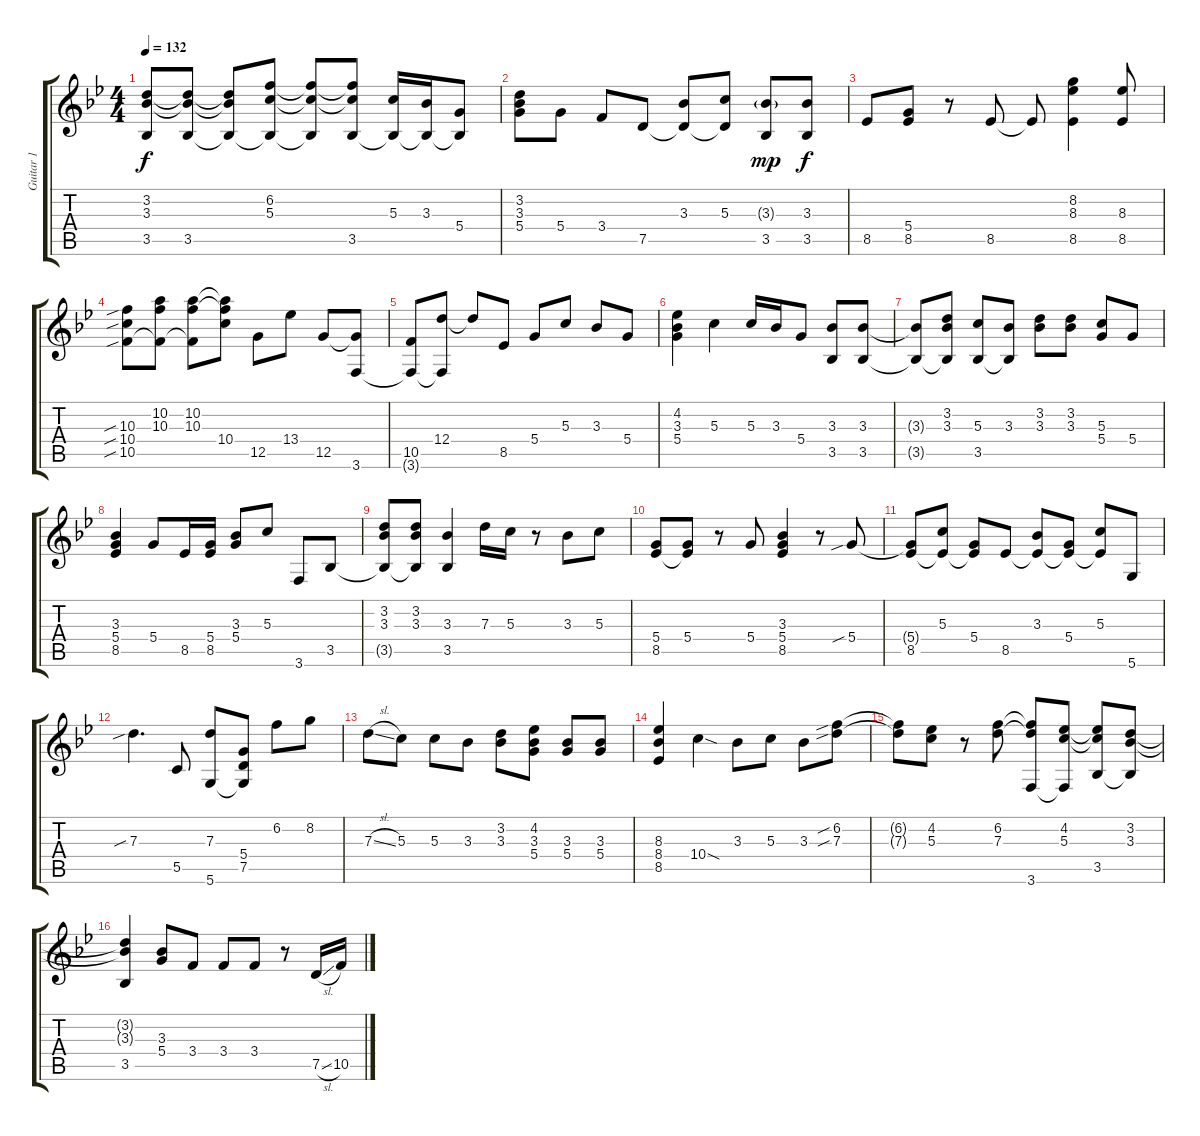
\track ("Guitar 1" "Guitar 1") {instrument electricguitarclean}
\staff {score tabs}
\tuning (D4 B3 G3 D3 G2 D2) {hide}
\ts (4 4)
\tempo 132
\clef g2
\ks bb
(3.2 3.3 3.5{t}).8{dy f} (3.2{t} 3.3{t} 3.5).8 (3.2{t} 3.3{t} 3.5{t}).8 (6.2 5.3 3.5{t}).8 (6.2{t} 5.3{t} 3.5{t}).8 (6.2{t} 5.3{t} 3.5).8 (5.3 3.5{t}).16 (3.3 3.5{t}).16 (5.4 3.5{t}).8 |
(3.2 3.3 5.4).8 5.4.8 3.4.8 7.5.8 (3.3 7.5{t}).8 (5.3 7.5{t}).8 (3.3{g} 3.5).8{dy mp} (3.3 3.5).8{dy f} |
8.5.8 (5.4 8.5).8 r.8 8.5.8 8.5{t}.8 (8.2 8.3 8.5).4 (8.3 8.5).8 |
(10.3{sib} 10.4{sib} 10.5{sib}).8 (10.2 10.3 10.5{t}).8 (10.2 10.3 10.5{t}).8 (10.2{t} 10.3{t} 10.4).8 12.5.8 13.4.8 12.5.8 (12.5{t} 3.6).8 |
(10.5 3.6{t}).8 (12.4 3.6{t}).8 12.4{t}.8 8.5.8 5.4.8 5.3.8 3.3.8 5.4.8 |
(4.2 3.3 5.4).4 5.3.4 5.3.16 3.3.16 5.4.8 (3.3 3.5).8 (3.3 3.5).8 |
(3.3{t} 3.5{t}).8 (3.2 3.3 3.5{t}).8 (5.3 3.5).8 (3.3 3.5{t}).8 (3.2 3.3).8 (3.2 3.3).8 (5.3 5.4).8 5.4.8 |
(3.3 5.4 8.5).4 5.4.8 8.5.16 (5.4 8.5).16 (3.3 5.4).8 5.3.8 3.6.8 3.5.8 |
(3.2 3.3 3.5{t}).8 (3.2 3.3 3.5{t}).8 (3.3 3.5).4 7.3.16 5.3.16 r.8 3.3.8 5.3.8 |
(5.4 8.5).8 (5.4 8.5{t}).8 r.8 5.4.8 (3.3 5.4 8.5).4 r.8 5.4{sib}.8 |
(5.4{t} 8.5).8 (5.3 8.5{t}).8 (5.4 8.5{t}).8 8.5.8 (3.3 8.5{t}).8 (5.4 8.5{t}).8 (5.3 8.5{t}).8 5.6.8 |
7.3{sib}.4{d} 5.5.8 (7.3 5.6).8 (5.4 7.5 5.6{t}).8 6.2.8 8.2.8 |
7.3{sl}.8 5.3.8 5.3.8 3.3.8 (3.2 3.3).8 (4.2 3.3 5.4).8 (3.3 5.4).8 (3.3 5.4).8 |
(8.3 8.4 8.5).4 10.4{sod}.4 3.3.8 5.3.8 3.3.8 (6.2{sib} 7.3{sib}).8 |
(6.2{t} 7.3{t}).8 (4.2 5.3).8 r.8 (6.2 7.3).8 (6.2{t} 7.3{t} 3.6).8 (4.2 5.3 3.6{t}).8 (4.2{t} 5.3{t} 3.5).8 (3.2 3.3 3.5{t}).8 |
(3.2{t} 3.3{t} 3.5).4 (3.3 5.4).8 3.4.8 3.4.8 3.4.8 r.8 7.5{sl}.16 10.5.16
